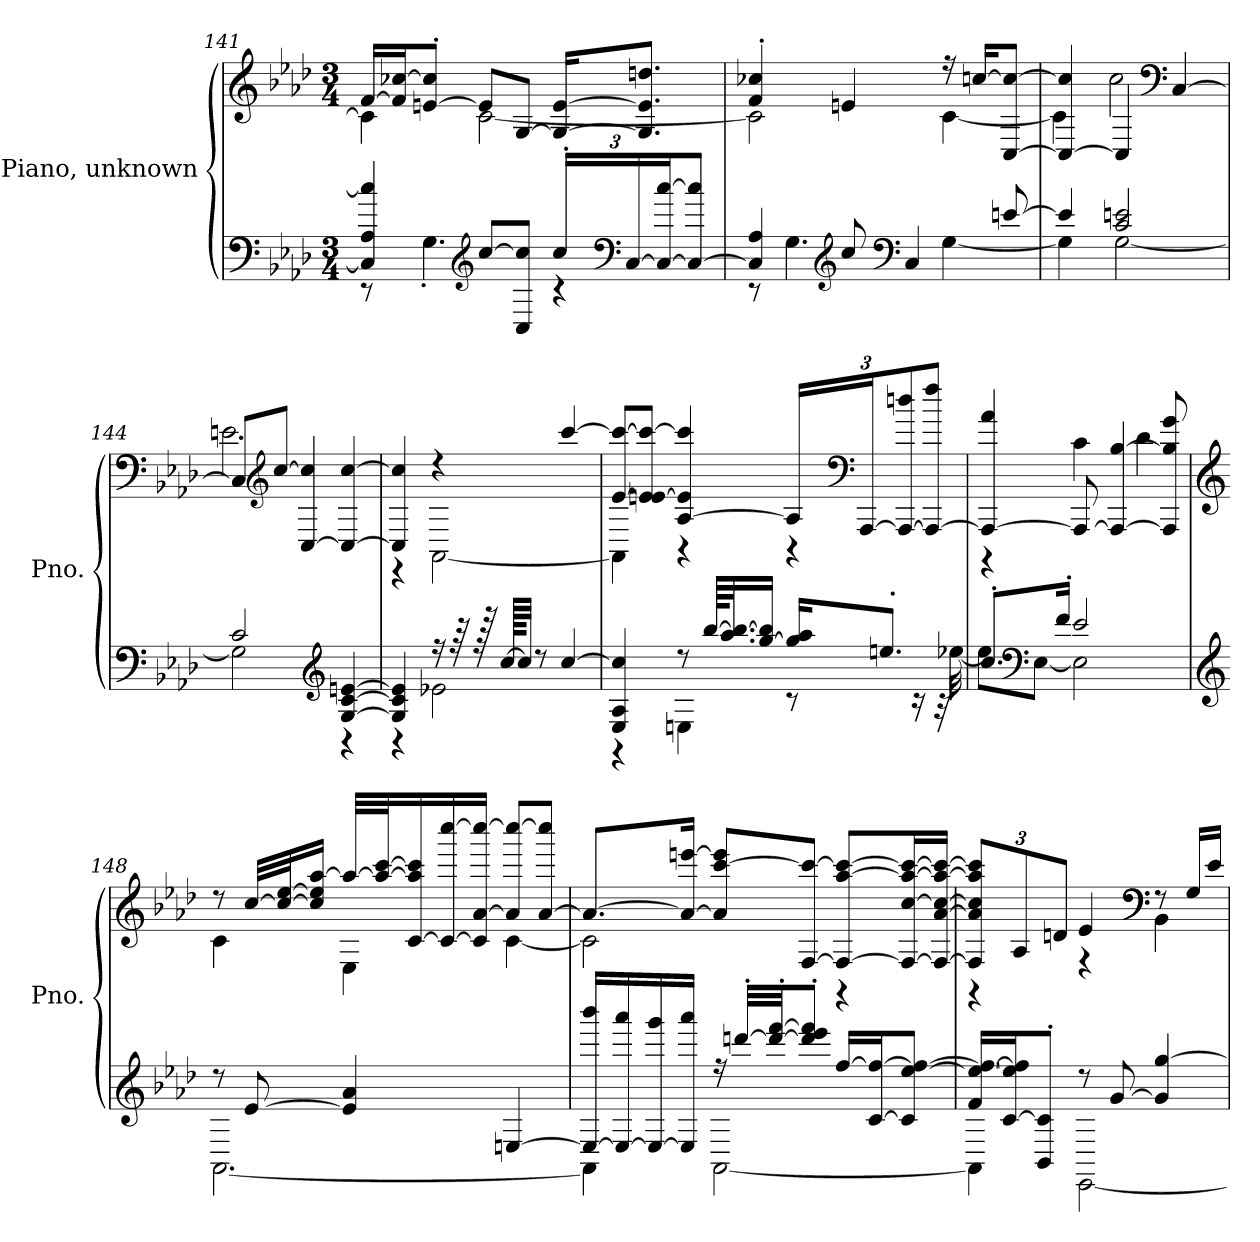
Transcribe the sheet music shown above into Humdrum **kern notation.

**kern	**kern
*part1	*part1
*staff2	*staff1
*I"Piano, unknown	*
*I'Pno.	*
!!LO:LB:g=z
*clefF4	*clefG2
*k[b-e-a-d-]	*k[b-e-a-d-]
*M3/4	*M3/4
=141	=141
*^	*^
4C/] 4A-/ 4cc/]	8r	[16f/LL	4c\]
.	.	16f/] [16cc-X/J	.
.	4.G'\	[8en/' 8cc-/]'J	.
*clefG2	*	*	*
[8cc/L	.	8e/L]	[2c\
8C/ 8cc/]J	.	[8G/J	.
*Xbrackettup	*	*	*
24cc'/LL	4r	16G/_ [16e/KL	.
*clefF4	*	*	*
[24C/	.	.	.
.	.	8.G/] 8.e/] 8.ddn/J	.
24C/_ [24cc/J	.	.	.
8C/_ 8cc/]J	.	.	.
=142	=142	=142	=142
4C/] 4A-/	8r	4f/' 4cc-X/'	2c\]
.	4.G\	.	.
*clefG2	*	*	*
8cc/	.	4en/	.
*clefF4	*	*	*
4C/	.	.	.
.	[4G\	16r	[4c\
.	.	[16ccn/KL	.
[8en/	.	[8C/ 8cc/_J	.
=143	=143	=143	=143
4e/]	4G\]	4C/_ 4cc/]	4c\]
2c/ 2en/	[2G\	4C/]	2cc\
*	*	*clefF4	*
.	.	[4C/	.
!!LO:LB:g=z	!!
=144	=144	=144	=144
2c/	2G\]	8C/L]	2.en\
*	*	*clefG2	*
.	.	[8cc/J	.
.	.	[4C/ 4cc/]	.
*clefG2	*	*	*
[4G/ [4c/ [4en/	4r	4C/_ [4cc/	.
=145	=145	=145	=145
4G/] 4c/] 4e/]	4r	4C/] 4cc/]	4r
16r	2e-X\	4r	[2AA-\
64r	.	.	.
128r	.	.	.
[128cc/KKLLL	.	.	.
32cc/JJJ]	.	.	.
8r	.	.	.
[4cc/	.	[4ccc/	.
=146	=146	=146	=146
4E-/ 4A-/ 4cc/]	4r	[8e-/ 8ccc/_L	4AA-\]
.	.	8e-/] [8en/ 8ccc/_J	.
8r	4En\	[4A-/ 4e/] 4ccc/]	4r
[64bb-/KLLL	.	.	.
32.aa-/ 32.bb-/_J	.	.	.
[16gg/ 16bb-/]JJ	.	.	.
*	*	*Xbrackettup	*
16gg/] 16aa-/KL	8r	24A-/LL]	4r
*	*	*clefF4	*
.	.	[24AAA-/J	.
8.een'/J	.	.	.
.	.	12AAA-/_ 12ddn/	.
.	16r	.	.
.	.	12AAA-/_ 12ff/J	.
.	32r	.	.
.	[32ee-X\	.	.
!!LO:LB:g=z	!!
=147	=147	=147	=147
8.cc'/L	8ee-\L]	4AAA-/_ 4a-/	4r
*clefF4	*	*	*
.	[8E-\J	.	.
16f'/Jk	.	.	.
2e-/	2E-\]	8AAA-/_	4c\
.	.	4AAA-/_ [4B-/	.
.	.	.	4d-\
.	.	8AAA-/] 8B-/] 8g/	.
=148	=148	=148	=148
*clefG2	*	*clefG2	*
8r	[2.AA-\	8r	4c\
[8e-/	.	[32cc/LLL	.
.	.	32cc/_ [32ee-/J	.
.	.	16cc/] 16ee-/] [16aa-/JJ	.
4e-/] 4a-/	.	32aa-/LLL_	4E-\
.	.	32aa-/_ [32ccc/J	.
.	.	[16c/ 16aa-/] 16ccc/]	.
.	.	16c/_ [16cccc/	.
.	.	16c/] [16a-/ 16cccc/_JJ	.
[4En/	.	8a-/] 8cccc/_L	[4c\
.	.	[8a-/ 8cccc/]J	.
!!LO:LB:g=z	!!
=149	=149	=149	=149
16E/_ 16bbb-/LL	4AA-\]	8.a-/L_	2c\]
16E/_ 16aaa-/	.	.	.
16E/_ 16ggg/	.	.	.
16E/] 16aaa-/JJ	.	16a-/_ [16eeen/Jk	.
16r	[2AA-\	8a-/] [8ccc/ 8eee/]L	.
[32dddn'/LLL	.	.	.
32ddd/_' [32fff/'JJ	.	.	.
8ddd/]' 8eee-/' 8fff/]'J	.	[8F/ 8ccc/_J	.
[16ff/LL	.	8F/_ [8aa-/ 8ccc/_L	4r
[16c/ 16ff/_J	.	.	.
8c/] [8ee-/ 8ff/_J	.	16F/_ [16cc/ 16aa-/_ 16ccc/_L	.
.	.	16F/_ [16a-/ 16cc/_ 16aa-/_ 16ccc/_JJ	.
=150	=150	=150	=150
16f/ 16ee-/_ 16ff/_LL	4AA-\]	12F/] 12a-/] 12cc/] 12aa-/] 12ccc/]L	4r
[16c/ 16ee-/] 16ff/]J	.	.	.
.	.	12A-/	.
8BB-/' 8c/]'J	.	.	.
.	.	12dn/J	.
8r	[2EE-\	4e-/	4r
[8g/	.	.	.
*	*	*clefF4	*
4g/] [4gg/	.	8r	4BB-\
.	.	16G/LL	.
.	.	16e-/JJ	.
*v	*v	*	*
*	*v	*v
=	=
*-	*-
